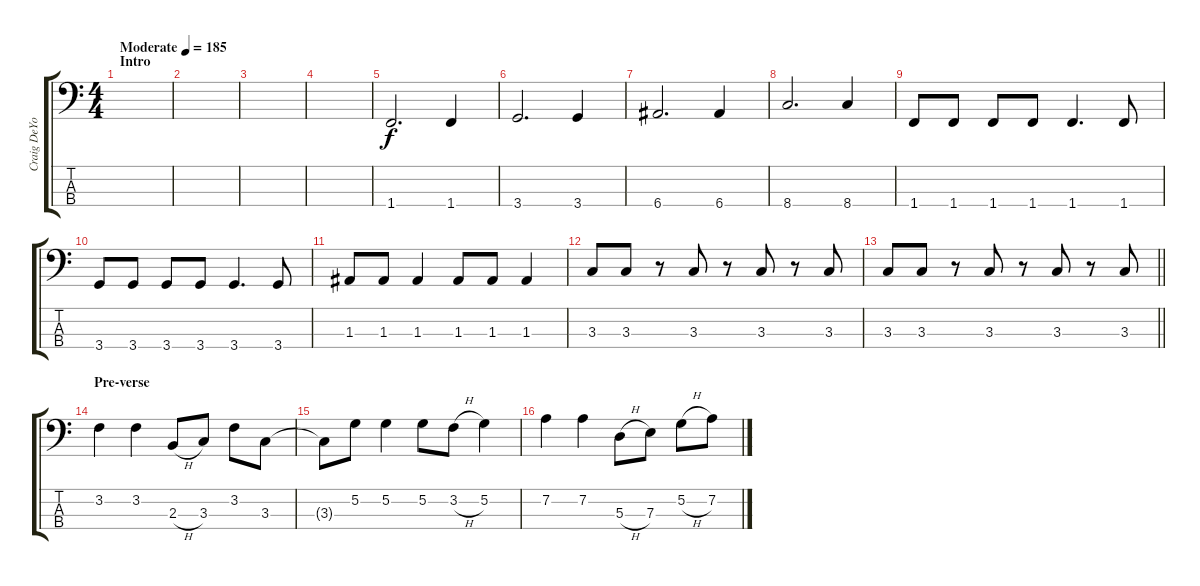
\track ("Craig DeYoung (Bass)" "Craig DeYo") {instrument electricbassfinger}
\staff {score tabs}
\tuning (G2 D2 A1 E1) {hide}
\ts (4 4)
\section ("" "Intro")
\tempo (185 "Moderate")
\clef f4
\ks c
|
|
|
|
1.4.2{d} 1.4.4 |
3.4.2{d} 3.4.4 |
6.4.2{d} 6.4.4 |
8.4.2{d} 8.4.4 |
1.4.8 1.4.8 1.4.8 1.4.8 1.4.4{d} 1.4.8 |
3.4.8 3.4.8 3.4.8 3.4.8 3.4.4{d} 3.4.8 |
1.3.8 1.3.8 1.3.4 1.3.8 1.3.8 1.3.4 |
3.3.8 3.3.8 r.8 3.3.8 r.8 3.3.8 r.8 3.3.8 |
\barLineRight lightlight
3.3.8 3.3.8 r.8 3.3.8 r.8 3.3.8 r.8 3.3.8 |
\section ("" "Pre-verse")
3.2.4 3.2.4 2.3{h}.8 3.3.8 3.2.8 3.3.8 |
3.3{t}.8 5.2.8 5.2.4 5.2.8 3.2{h}.8 5.2.4 |
7.2.4 7.2.4 5.3{h}.8 7.3.8 5.2{h}.8 7.2.8
